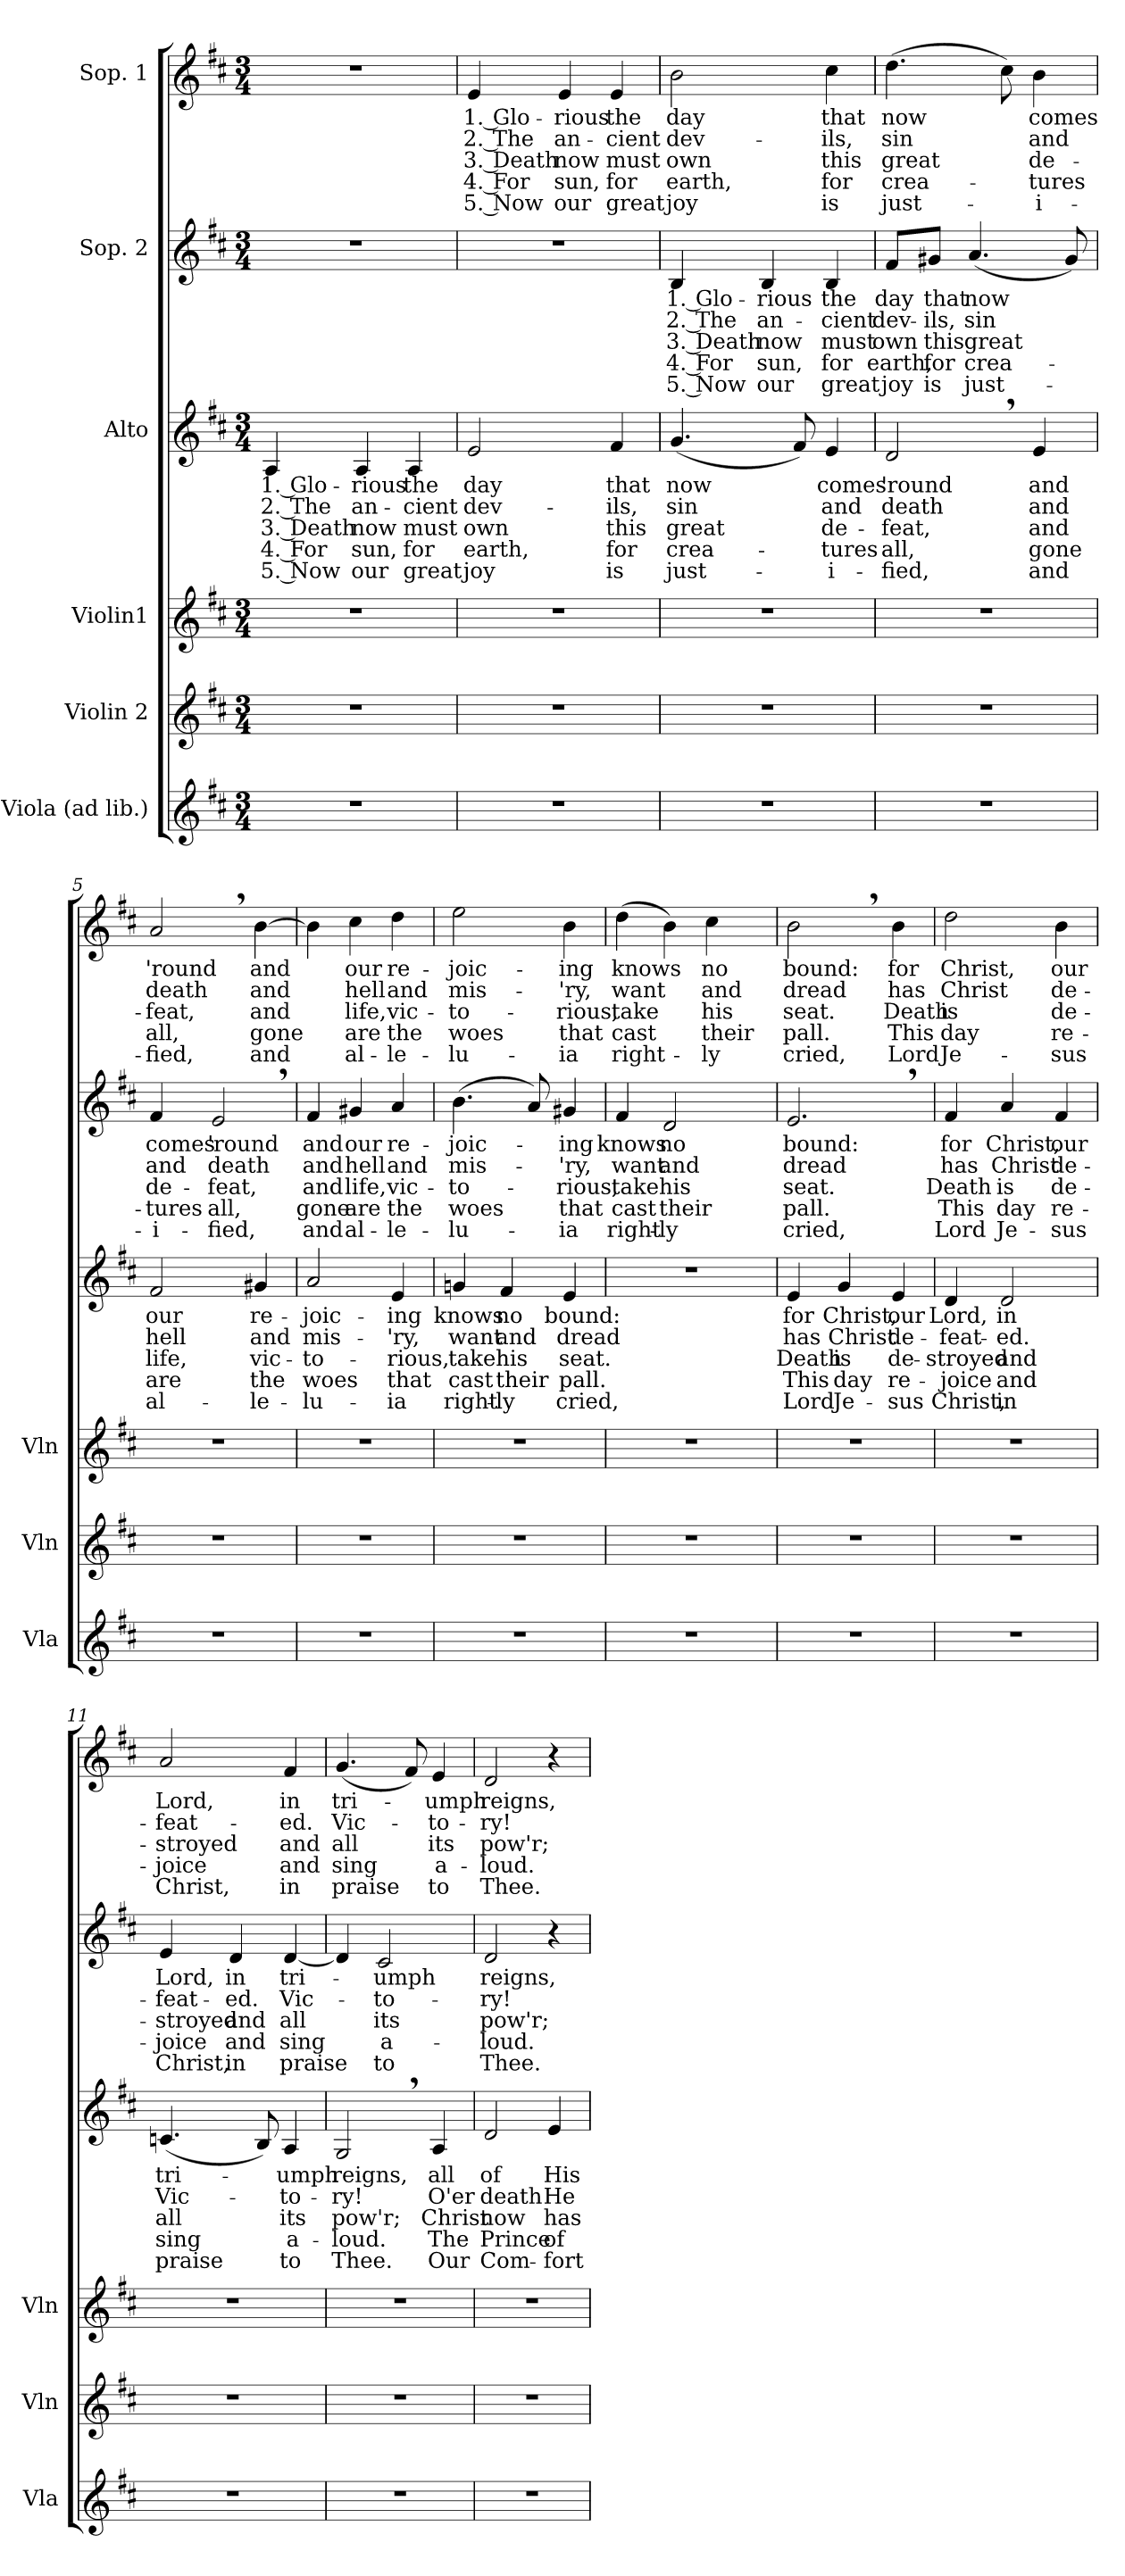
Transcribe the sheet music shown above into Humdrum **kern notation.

**kern	**kern	**kern	**kern	**text	**text	**text	**text	**text	**kern	**text	**text	**text	**text	**text	**kern	**text	**text	**text	**text	**text
*part6	*part5	*part4	*part3	*part3	*part3	*part3	*part3	*part3	*part2	*part2	*part2	*part2	*part2	*part2	*part1	*part1	*part1	*part1	*part1	*part1
*staff6	*staff5	*staff4	*staff3	*staff3	*staff3	*staff3	*staff3	*staff3	*staff2	*staff2	*staff2	*staff2	*staff2	*staff2	*staff1	*staff1	*staff1	*staff1	*staff1	*staff1
*I"Viola (ad lib.)	*I"Violin 2	*I"Violin1	*I"Alto	*	*	*	*	*	*I"Sop. 2	*	*	*	*	*	*I"Sop. 1	*	*	*	*	*
*I'Vla	*I'Vln	*I'Vln	*	*	*	*	*	*	*	*	*	*	*	*	*	*	*	*	*	*
*clefG2	*clefG2	*clefG2	*clefG2	*	*	*	*	*	*clefG2	*	*	*	*	*	*clefG2	*	*	*	*	*
*k[f#c#]	*k[f#c#]	*k[f#c#]	*k[f#c#]	*	*	*	*	*	*k[f#c#]	*	*	*	*	*	*k[f#c#]	*	*	*	*	*
*D:	*D:	*D:	*D:	*	*	*	*	*	*D:	*	*	*	*	*	*D:	*	*	*	*	*
*M3/4	*M3/4	*M3/4	*M3/4	*	*	*	*	*	*M3/4	*	*	*	*	*	*M3/4	*	*	*	*	*
=1	=1	=1	=1	=1	=1	=1	=1	=1	=1	=1	=1	=1	=1	=1	=1	=1	=1	=1	=1	=1
!	!	!	!	!LO:LY:b	!LO:LY:b	!LO:LY:b	!LO:LY:b	!LO:LY:b	!	!	!	!	!	!	!	!	!	!	!	!
2.r	2.r	2.r	4A/	1. Glo-	2. The	3. Death	4. For	5. Now	2.r	.	.	.	.	.	2.r	.	.	.	.	.
!	!	!	!	!LO:LY:b	!LO:LY:b	!LO:LY:b	!LO:LY:b	!LO:LY:b	!	!	!	!	!	!	!	!	!	!	!	!
.	.	.	4A/	-rious	an-	now	sun,	our	.	.	.	.	.	.	.	.	.	.	.	.
!	!	!	!	!LO:LY:b	!LO:LY:b	!LO:LY:b	!LO:LY:b	!LO:LY:b	!	!	!	!	!	!	!	!	!	!	!	!
.	.	.	4A/	the	-cient	must	for	great	.	.	.	.	.	.	.	.	.	.	.	.
=2	=2	=2	=2	=2	=2	=2	=2	=2	=2	=2	=2	=2	=2	=2	=2	=2	=2	=2	=2	=2
!	!	!	!	!LO:LY:b	!LO:LY:b	!LO:LY:b	!LO:LY:b	!LO:LY:b	!	!	!	!	!	!	!	!LO:LY:b	!LO:LY:b	!LO:LY:b	!LO:LY:b	!LO:LY:b
2.r	2.r	2.r	2e/	day	dev-	own	earth,	joy	2.r	.	.	.	.	.	4e/	1. Glo-	2. The	3. Death	4. For	5. Now
!	!	!	!	!	!	!	!	!	!	!	!	!	!	!	!	!LO:LY:b	!LO:LY:b	!LO:LY:b	!LO:LY:b	!LO:LY:b
.	.	.	.	.	.	.	.	.	.	.	.	.	.	.	4e/	-rious	an-	now	sun,	our
!	!	!	!	!LO:LY:b	!LO:LY:b	!LO:LY:b	!LO:LY:b	!LO:LY:b	!	!	!	!	!	!	!	!LO:LY:b	!LO:LY:b	!LO:LY:b	!LO:LY:b	!LO:LY:b
.	.	.	4f#/	that	-ils,	this	for	is	.	.	.	.	.	.	4e/	the	-cient	must	for	great
=3	=3	=3	=3	=3	=3	=3	=3	=3	=3	=3	=3	=3	=3	=3	=3	=3	=3	=3	=3	=3
!	!	!	!	!LO:LY:b	!LO:LY:b	!LO:LY:b	!LO:LY:b	!LO:LY:b	!	!LO:LY:b	!LO:LY:b	!LO:LY:b	!LO:LY:b	!LO:LY:b	!	!LO:LY:b	!LO:LY:b	!LO:LY:b	!LO:LY:b	!LO:LY:b
2.r	2.r	2.r	(<4.g/	now	sin	great	crea-	just-	4B/	1. Glo-	2. The	3. Death	4. For	5. Now	2b\	day	dev-	own	earth,	joy
!	!	!	!	!	!	!	!	!	!	!LO:LY:b	!LO:LY:b	!LO:LY:b	!LO:LY:b	!LO:LY:b	!	!	!	!	!	!
.	.	.	.	.	.	.	.	.	4B/	-rious	an-	now	sun,	our	.	.	.	.	.	.
.	.	.	8f#/)	.	.	.	.	.	.	.	.	.	.	.	.	.	.	.	.	.
!	!	!	!	!LO:LY:b	!LO:LY:b	!LO:LY:b	!LO:LY:b	!LO:LY:b	!	!LO:LY:b	!LO:LY:b	!LO:LY:b	!LO:LY:b	!LO:LY:b	!	!LO:LY:b	!LO:LY:b	!LO:LY:b	!LO:LY:b	!LO:LY:b
.	.	.	4e/	comes	and	de-	-tures	-i-	4B/	the	-cient	must	for	great	4cc#\	that	-ils,	this	for	is
=4	=4	=4	=4	=4	=4	=4	=4	=4	=4	=4	=4	=4	=4	=4	=4	=4	=4	=4	=4	=4
!	!	!	!	!LO:LY:b	!LO:LY:b	!LO:LY:b	!LO:LY:b	!LO:LY:b	!	!LO:LY:b	!LO:LY:b	!LO:LY:b	!LO:LY:b	!LO:LY:b	!	!LO:LY:b	!LO:LY:b	!LO:LY:b	!LO:LY:b	!LO:LY:b
2.r	2.r	2.r	2d,>/	'round	death	-feat,	all,	-fied,	8f#/L	day	dev-	own	earth,	joy	(>4.dd\	now	sin	great	crea-	just-
!	!	!	!	!	!	!	!	!	!	!LO:LY:b	!LO:LY:b	!LO:LY:b	!LO:LY:b	!LO:LY:b	!	!	!	!	!	!
.	.	.	.	.	.	.	.	.	8g#X/J	that	-ils,	this	for	is	.	.	.	.	.	.
!	!	!	!	!	!	!	!	!	!	!LO:LY:b	!LO:LY:b	!LO:LY:b	!LO:LY:b	!LO:LY:b	!	!	!	!	!	!
.	.	.	.	.	.	.	.	.	(<4.a/	now	sin	great	crea-	just-	.	.	.	.	.	.
.	.	.	.	.	.	.	.	.	.	.	.	.	.	.	8cc#\)	.	.	.	.	.
!	!	!	!	!LO:LY:b	!LO:LY:b	!LO:LY:b	!LO:LY:b	!LO:LY:b	!	!	!	!	!	!	!	!LO:LY:b	!LO:LY:b	!LO:LY:b	!LO:LY:b	!LO:LY:b
.	.	.	4e/	and	and	and	gone	and	.	.	.	.	.	.	4b\	comes	and	de-	-tures	-i-
.	.	.	.	.	.	.	.	.	8g#/)	.	.	.	.	.	.	.	.	.	.	.
!!LO:LB:g=z
=5	=5	=5	=5	=5	=5	=5	=5	=5	=5	=5	=5	=5	=5	=5	=5	=5	=5	=5	=5	=5
!	!	!	!	!LO:LY:b	!LO:LY:b	!LO:LY:b	!LO:LY:b	!LO:LY:b	!	!LO:LY:b	!LO:LY:b	!LO:LY:b	!LO:LY:b	!LO:LY:b	!	!LO:LY:b	!LO:LY:b	!LO:LY:b	!LO:LY:b	!LO:LY:b
2.r	2.r	2.r	2f#/	our	hell	life,	are	al-	4f#/	comes	and	de-	-tures	-i-	2a,>/	'round	death	-feat,	all,	-fied,
!	!	!	!	!	!	!	!	!	!	!LO:LY:b	!LO:LY:b	!LO:LY:b	!LO:LY:b	!LO:LY:b	!	!	!	!	!	!
.	.	.	.	.	.	.	.	.	2e,>/	'round	death	-feat,	all,	-fied,	.	.	.	.	.	.
!	!	!	!	!LO:LY:b	!LO:LY:b	!LO:LY:b	!LO:LY:b	!LO:LY:b	!	!	!	!	!	!	!	!LO:LY:b	!LO:LY:b	!LO:LY:b	!LO:LY:b	!LO:LY:b
.	.	.	4g#X/	re-	and	vic-	the	-le-	.	.	.	.	.	.	[4b\	and	and	and	gone	and
=6	=6	=6	=6	=6	=6	=6	=6	=6	=6	=6	=6	=6	=6	=6	=6	=6	=6	=6	=6	=6
!	!	!	!	!LO:LY:b	!LO:LY:b	!LO:LY:b	!LO:LY:b	!LO:LY:b	!	!LO:LY:b	!LO:LY:b	!LO:LY:b	!LO:LY:b	!LO:LY:b	!	!	!	!	!	!
2.r	2.r	2.r	2a/	-joic-	mis-	-to-	woes	-lu-	4f#/	and	and	and	gone	and	4b\]	.	.	.	.	.
!	!	!	!	!	!	!	!	!	!	!LO:LY:b	!LO:LY:b	!LO:LY:b	!LO:LY:b	!LO:LY:b	!	!LO:LY:b	!LO:LY:b	!LO:LY:b	!LO:LY:b	!LO:LY:b
.	.	.	.	.	.	.	.	.	4g#X/	our	hell	life,	are	al-	4cc#\	our	hell	life,	are	al-
!	!	!	!	!LO:LY:b	!LO:LY:b	!LO:LY:b	!LO:LY:b	!LO:LY:b	!	!LO:LY:b	!LO:LY:b	!LO:LY:b	!LO:LY:b	!LO:LY:b	!	!LO:LY:b	!LO:LY:b	!LO:LY:b	!LO:LY:b	!LO:LY:b
.	.	.	4e/	-ing	-'ry,	-rious,	that	-ia	4a/	re-	and	vic-	the	-le-	4dd\	re-	and	vic-	the	-le-
=7	=7	=7	=7	=7	=7	=7	=7	=7	=7	=7	=7	=7	=7	=7	=7	=7	=7	=7	=7	=7
!	!	!	!	!LO:LY:b	!LO:LY:b	!LO:LY:b	!LO:LY:b	!LO:LY:b	!	!LO:LY:b	!LO:LY:b	!LO:LY:b	!LO:LY:b	!LO:LY:b	!	!LO:LY:b	!LO:LY:b	!LO:LY:b	!LO:LY:b	!LO:LY:b
2.r	2.r	2.r	4gn/	knows	want	take	cast	right-	(>4.b\	-joic-	mis-	-to-	woes	-lu-	2ee\	-joic-	mis-	-to-	woes	-lu-
!	!	!	!	!LO:LY:b	!LO:LY:b	!LO:LY:b	!LO:LY:b	!LO:LY:b	!	!	!	!	!	!	!	!	!	!	!	!
.	.	.	4f#/	no	and	his	their	-ly	.	.	.	.	.	.	.	.	.	.	.	.
.	.	.	.	.	.	.	.	.	8a/)	.	.	.	.	.	.	.	.	.	.	.
!	!	!	!	!LO:LY:b	!LO:LY:b	!LO:LY:b	!LO:LY:b	!LO:LY:b	!	!LO:LY:b	!LO:LY:b	!LO:LY:b	!LO:LY:b	!LO:LY:b	!	!LO:LY:b	!LO:LY:b	!LO:LY:b	!LO:LY:b	!LO:LY:b
.	.	.	4e/	bound:	dread	seat.	pall.	cried,	4g#X/	-ing	-'ry,	-rious,	that	-ia	4b\	-ing	-'ry,	-rious,	that	-ia
=8	=8	=8	=8	=8	=8	=8	=8	=8	=8	=8	=8	=8	=8	=8	=8	=8	=8	=8	=8	=8
!	!	!	!	!	!	!	!	!	!	!LO:LY:b	!LO:LY:b	!LO:LY:b	!LO:LY:b	!LO:LY:b	!	!LO:LY:b	!LO:LY:b	!LO:LY:b	!LO:LY:b	!LO:LY:b
2.r	2.r	2.r	2.r	.	.	.	.	.	4f#/	knows	want	take	cast	right-	(>4dd\	knows	want	take	cast	right-
!	!	!	!	!	!	!	!	!	!	!LO:LY:b	!LO:LY:b	!LO:LY:b	!LO:LY:b	!LO:LY:b	!	!	!	!	!	!
.	.	.	.	.	.	.	.	.	2d/	no	and	his	their	-ly	4b\)	.	.	.	.	.
!	!	!	!	!	!	!	!	!	!	!	!	!	!	!	!	!LO:LY:b	!LO:LY:b	!LO:LY:b	!LO:LY:b	!LO:LY:b
.	.	.	.	.	.	.	.	.	.	.	.	.	.	.	4cc#\	no	and	his	their	-ly
!!LO:PB:g=z
=9	=9	=9	=9	=9	=9	=9	=9	=9	=9	=9	=9	=9	=9	=9	=9	=9	=9	=9	=9	=9
!	!	!	!	!LO:LY:b	!LO:LY:b	!LO:LY:b	!LO:LY:b	!LO:LY:b	!	!LO:LY:b	!LO:LY:b	!LO:LY:b	!LO:LY:b	!LO:LY:b	!	!LO:LY:b	!LO:LY:b	!LO:LY:b	!LO:LY:b	!LO:LY:b
2.r	2.r	2.r	4e/	for	has	Death	This	Lord	2.e,>/	bound:	dread	seat.	pall.	cried,	2b,>\	bound:	dread	seat.	pall.	cried,
!	!	!	!	!LO:LY:b	!LO:LY:b	!LO:LY:b	!LO:LY:b	!LO:LY:b	!	!	!	!	!	!	!	!	!	!	!	!
.	.	.	4g/	Christ,	Christ	is	day	Je-	.	.	.	.	.	.	.	.	.	.	.	.
!	!	!	!	!LO:LY:b	!LO:LY:b	!LO:LY:b	!LO:LY:b	!LO:LY:b	!	!	!	!	!	!	!	!LO:LY:b	!LO:LY:b	!LO:LY:b	!LO:LY:b	!LO:LY:b
.	.	.	4e/	our	de-	de-	re-	-sus	.	.	.	.	.	.	4b\	for	has	Death	This	Lord
=10	=10	=10	=10	=10	=10	=10	=10	=10	=10	=10	=10	=10	=10	=10	=10	=10	=10	=10	=10	=10
!	!	!	!	!LO:LY:b	!LO:LY:b	!LO:LY:b	!LO:LY:b	!LO:LY:b	!	!LO:LY:b	!LO:LY:b	!LO:LY:b	!LO:LY:b	!LO:LY:b	!	!LO:LY:b	!LO:LY:b	!LO:LY:b	!LO:LY:b	!LO:LY:b
2.r	2.r	2.r	4d/	Lord,	-feat-	-stroyed	-joice	Christ,	4f#/	for	has	Death	This	Lord	2dd\	Christ,	Christ	is	day	Je-
!	!	!	!	!LO:LY:b	!LO:LY:b	!LO:LY:b	!LO:LY:b	!LO:LY:b	!	!LO:LY:b	!LO:LY:b	!LO:LY:b	!LO:LY:b	!LO:LY:b	!	!	!	!	!	!
.	.	.	2d/	in	-ed.	and	and	in	4a/	Christ,	Christ	is	day	Je-	.	.	.	.	.	.
!	!	!	!	!	!	!	!	!	!	!LO:LY:b	!LO:LY:b	!LO:LY:b	!LO:LY:b	!LO:LY:b	!	!LO:LY:b	!LO:LY:b	!LO:LY:b	!LO:LY:b	!LO:LY:b
.	.	.	.	.	.	.	.	.	4f#/	our	de-	de-	re-	-sus	4b\	our	de-	de-	re-	-sus
=11	=11	=11	=11	=11	=11	=11	=11	=11	=11	=11	=11	=11	=11	=11	=11	=11	=11	=11	=11	=11
!	!	!	!	!LO:LY:b	!LO:LY:b	!LO:LY:b	!LO:LY:b	!LO:LY:b	!	!LO:LY:b	!LO:LY:b	!LO:LY:b	!LO:LY:b	!LO:LY:b	!	!LO:LY:b	!LO:LY:b	!LO:LY:b	!LO:LY:b	!LO:LY:b
2.r	2.r	2.r	(<4.cn/	tri-	Vic-	all	sing	praise	4e/	Lord,	-feat-	-stroyed	-joice	Christ,	2a/	Lord,	-feat-	-stroyed	-joice	Christ,
!	!	!	!	!	!	!	!	!	!	!LO:LY:b	!LO:LY:b	!LO:LY:b	!LO:LY:b	!LO:LY:b	!	!	!	!	!	!
.	.	.	.	.	.	.	.	.	4d/	in	-ed.	and	and	in	.	.	.	.	.	.
.	.	.	8B/)	.	.	.	.	.	.	.	.	.	.	.	.	.	.	.	.	.
!	!	!	!	!LO:LY:b	!LO:LY:b	!LO:LY:b	!LO:LY:b	!LO:LY:b	!	!LO:LY:b	!LO:LY:b	!LO:LY:b	!LO:LY:b	!LO:LY:b	!	!LO:LY:b	!LO:LY:b	!LO:LY:b	!LO:LY:b	!LO:LY:b
.	.	.	4A/	-umph	-to-	its	a-	to	[4d/	tri-	Vic-	all	sing	praise	4f#/	in	-ed.	and	and	in
=12	=12	=12	=12	=12	=12	=12	=12	=12	=12	=12	=12	=12	=12	=12	=12	=12	=12	=12	=12	=12
!	!	!	!	!LO:LY:b	!LO:LY:b	!LO:LY:b	!LO:LY:b	!LO:LY:b	!	!	!	!	!	!	!	!LO:LY:b	!LO:LY:b	!LO:LY:b	!LO:LY:b	!LO:LY:b
2.r	2.r	2.r	2G,>/	reigns,	-ry!	pow'r;	-loud.	Thee.	4d/]	.	.	.	.	.	(<4.g/	tri-	Vic-	all	sing	praise
!	!	!	!	!	!	!	!	!	!	!LO:LY:b	!LO:LY:b	!LO:LY:b	!LO:LY:b	!LO:LY:b	!	!	!	!	!	!
.	.	.	.	.	.	.	.	.	2c#/	-umph	-to-	its	a-	to	.	.	.	.	.	.
.	.	.	.	.	.	.	.	.	.	.	.	.	.	.	8f#/)	.	.	.	.	.
!	!	!	!	!LO:LY:b	!LO:LY:b	!LO:LY:b	!LO:LY:b	!LO:LY:b	!	!	!	!	!	!	!	!LO:LY:b	!LO:LY:b	!LO:LY:b	!LO:LY:b	!LO:LY:b
.	.	.	4A/	all	O'er	Christ	The	Our	.	.	.	.	.	.	4e/	-umph	-to-	its	a-	to
=13	=13	=13	=13	=13	=13	=13	=13	=13	=13	=13	=13	=13	=13	=13	=13	=13	=13	=13	=13	=13
!	!	!	!	!LO:LY:b	!LO:LY:b	!LO:LY:b	!LO:LY:b	!LO:LY:b	!	!LO:LY:b	!LO:LY:b	!LO:LY:b	!LO:LY:b	!LO:LY:b	!	!LO:LY:b	!LO:LY:b	!LO:LY:b	!LO:LY:b	!LO:LY:b
2.r	2.r	2.r	2d/	of	death	now	Prince	Com-	2d/	reigns,	-ry!	pow'r;	-loud.	Thee.	2d/	reigns,	-ry!	pow'r;	-loud.	Thee.
!	!	!	!	!LO:LY:b	!LO:LY:b	!LO:LY:b	!LO:LY:b	!LO:LY:b	!	!	!	!	!	!	!	!	!	!	!	!
.	.	.	4e/	His	He	has	of	-fort-	4r	.	.	.	.	.	4r	.	.	.	.	.
=	=	=	=	=	=	=	=	=	=	=	=	=	=	=	=	=	=	=	=	=
*-	*-	*-	*-	*-	*-	*-	*-	*-	*-	*-	*-	*-	*-	*-	*-	*-	*-	*-	*-	*-
